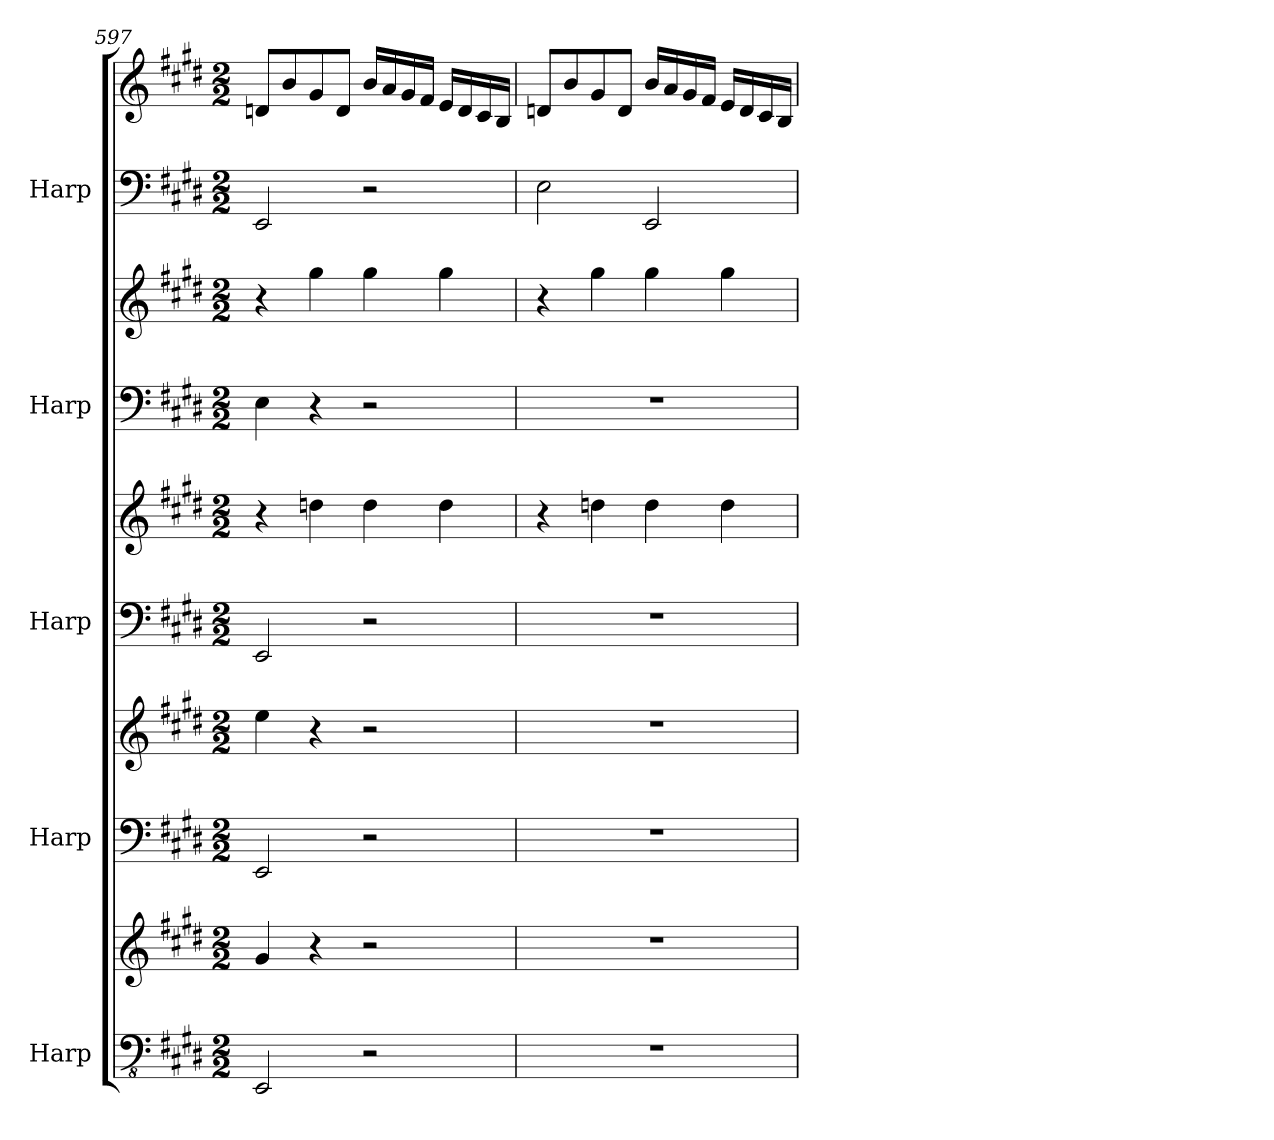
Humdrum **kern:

**kern	**kern	**kern	**kern	**kern	**kern	**kern	**kern	**kern	**kern
*part5	*part5	*part4	*part4	*part3	*part3	*part2	*part2	*part1	*part1
*staff10	*staff9	*staff8	*staff7	*staff6	*staff5	*staff4	*staff3	*staff2	*staff1
*I"Harp	*	*I"Harp	*	*I"Harp	*	*I"Harp	*	*I"Harp	*
*I'Hp	*	*I'Hp	*	*I'Hp	*	*I'Hp	*	*I'Hp	*
*clefFv4	*clefG2	*clefF4	*clefG2	*clefF4	*clefG2	*clefF4	*clefG2	*clefF4	*clefG2
*k[f#c#g#d#]	*k[f#c#g#d#]	*k[f#c#g#d#]	*k[f#c#g#d#]	*k[f#c#g#d#]	*k[f#c#g#d#]	*k[f#c#g#d#]	*k[f#c#g#d#]	*k[f#c#g#d#]	*k[f#c#g#d#]
*M2/2	*M2/2	*M2/2	*M2/2	*M2/2	*M2/2	*M2/2	*M2/2	*M2/2	*M2/2
=597	=597	=597	=597	=597	=597	=597	=597	=597	=597
2EEE/	4g#/	2EE/	4ee\	2EE/	4r	4E\	4r	2EE/	8dn/L
.	.	.	.	.	.	.	.	.	8b/
.	4r	.	4r	.	4ddn\	4r	4gg#\	.	8g#/
.	.	.	.	.	.	.	.	.	8d/J
2r	2r	2r	2r	2r	4dd\	2r	4gg#\	2r	16b/LL
.	.	.	.	.	.	.	.	.	16a/
.	.	.	.	.	.	.	.	.	16g#/
.	.	.	.	.	.	.	.	.	16f#/JJ
.	.	.	.	.	4dd\	.	4gg#\	.	16e/LL
.	.	.	.	.	.	.	.	.	16d/
.	.	.	.	.	.	.	.	.	16c#/
.	.	.	.	.	.	.	.	.	16B/JJ
!!LO:PB:g=z
=598	=598	=598	=598	=598	=598	=598	=598	=598	=598
1r	1r	1r	1r	1r	4r	1r	4r	2E\	8dn/L
.	.	.	.	.	.	.	.	.	8b/
.	.	.	.	.	4ddn\	.	4gg#\	.	8g#/
.	.	.	.	.	.	.	.	.	8d/J
.	.	.	.	.	4dd\	.	4gg#\	2EE/	16b/LL
.	.	.	.	.	.	.	.	.	16a/
.	.	.	.	.	.	.	.	.	16g#/
.	.	.	.	.	.	.	.	.	16f#/JJ
.	.	.	.	.	4dd\	.	4gg#\	.	16e/LL
.	.	.	.	.	.	.	.	.	16d/
.	.	.	.	.	.	.	.	.	16c#/
.	.	.	.	.	.	.	.	.	16B/JJ
=	=	=	=	=	=	=	=	=	=
*-	*-	*-	*-	*-	*-	*-	*-	*-	*-
